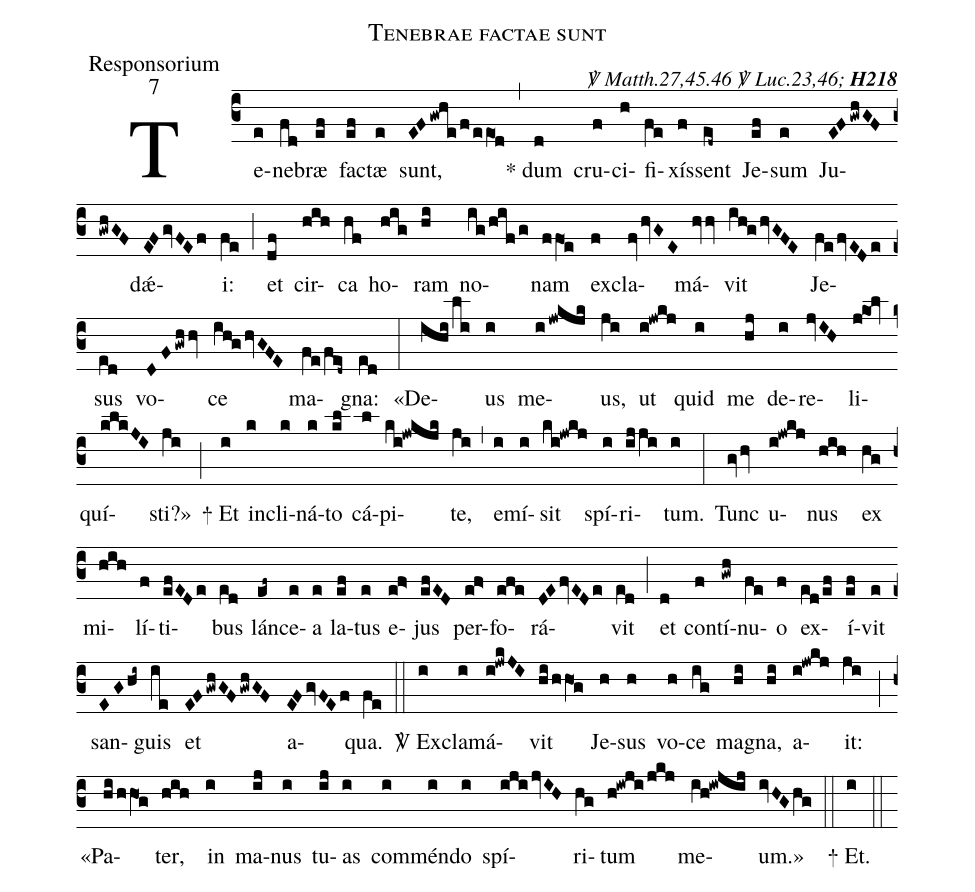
name:Tenebrae factae sunt;
office-part:Responsorium;
mode:7;
commentary:{\itshape\mdseries \Vbar\  Matth.27,45.46 \Vbar\ Luc.23,46;\/} {\bfseries H218};
%%
(c3) Te(e)ne(fd)bræ(ef) fac(ef)tæ(e) sunt,(EFgwhe/f/eeO1d) (,)
<sp>*</sp> dum(d) cru(f)ci(h)fi(fe)xís(f)sent(ed~) Je(ef)sum(e) Ju(EFgwhGFgwhGF)dǽ(EFgvFEf)i:(fe) (;)
et(df) cir(hih)ca(hf) ho(hig)ram(hi) no(ig/hif/g)nam(ffO1e) ex(f)cla(fvhvGE)má(hvv)vit(ih@ghvGFE) Je(fefvEDe)sus(ed)  vo(DFgwhhv)ce(ih@ghvGFE) ma(fe/fed~)gna:(ed) (:)
<v>\guillemotleft</v> De(ihi/li)us(i) me(i/jwkjk)us,(ji) ut(i!jwkj) quid(i) me(hj) de(i)re(jvIH)li(j!ko1!lv)quí(klkJI)sti?<v>\guillemotright</v>(ji) (;)
<sp>+</sp> Et(i) in(k)cli(k)ná(k)to(kl) cá(l)pi(ki!jwkjk)te,(ji) (,) e(i)mí(i)sit(ki!jwkj) spí(i)ri(ij/ji)tum.(i) (:)
Tunc(gvhv) u(i!jwkj)nus(hih) ex(hg) mi(hih)lí(f)ti(efEDe)bus(ed) lán(ef~)ce(e)a(e)  la(ef)tus(e) e(e!f>)jus(efED) per(ef>)fo(efe)rá(DEfvEDe)vit(ed) (;)
et(d) con(f)tí(gwh)nu(fe)o(f) ex(ed/ef)í(ef)vit(e) san(EGhi~)guis(ie) et(EFgwhGFgwhGF) a(EFgvFEf)qua.(fe) (::)
<sp>V/</sp> Ex(i)cla(i)má(i!jwkJI)vit(hi/hhO1g) Je(h)sus(h) vo(h)ce(ig) ma(hi)gna,(hi) a(i!jwkj)it:(ji) (;)
<v>\guillemotleft </v>Pa(hi/hhO1g)ter,(hih) in(i) ma(ij)nus(i) tu(ij)as(i) com(i)mén(i)do(i) spí(iji/jvIH)ri(hg)tum(h!iwji/jkj) me(ih!iwjij)um.<v>\guillemotright </v>(ivHGhg) (::)
<sp>+</sp> Et.(i) (::)
